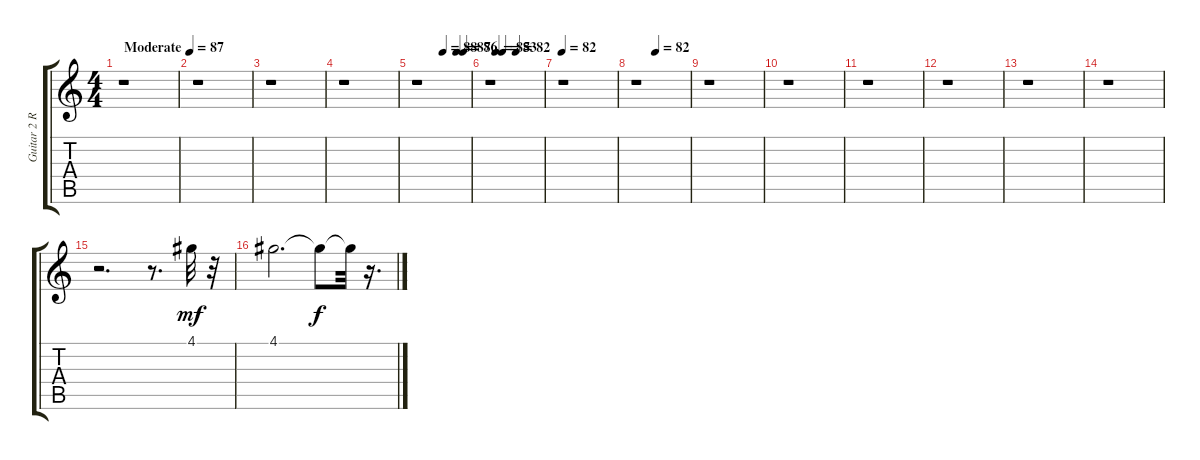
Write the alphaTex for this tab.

\track ("Guitar 2 Right Channel" "Guitar 2 R") {instrument distortionguitar}
\staff {score tabs}
\tuning (E4 B3 G3 D3 A2 E2) {hide}
\ts (4 4)
\tempo (87 "Moderate")
\clef g2
\ks c
r.1{dy mf instrument distortionguitar} |
r.1 |
r.1 |
r.1 |
\tempo (88 0.5)
\tempo (87 0.75)
\tempo (86 0.875)
r.1 |
\tempo (85 0.125)
\tempo (83 0.25)
\tempo (82 0.5)
r.1 |
\tempo 82
r.1 |
\tempo (82 0.375)
r.1 |
r.1 |
r.1 |
r.1 |
r.1 |
r.1 |
r.1 |
r.2{d} r.8{d} 4.1.32 r.32 |
4.1.2{d} 4.1{t}.8{dy f} 4.1{t}.32 r.16{d}
